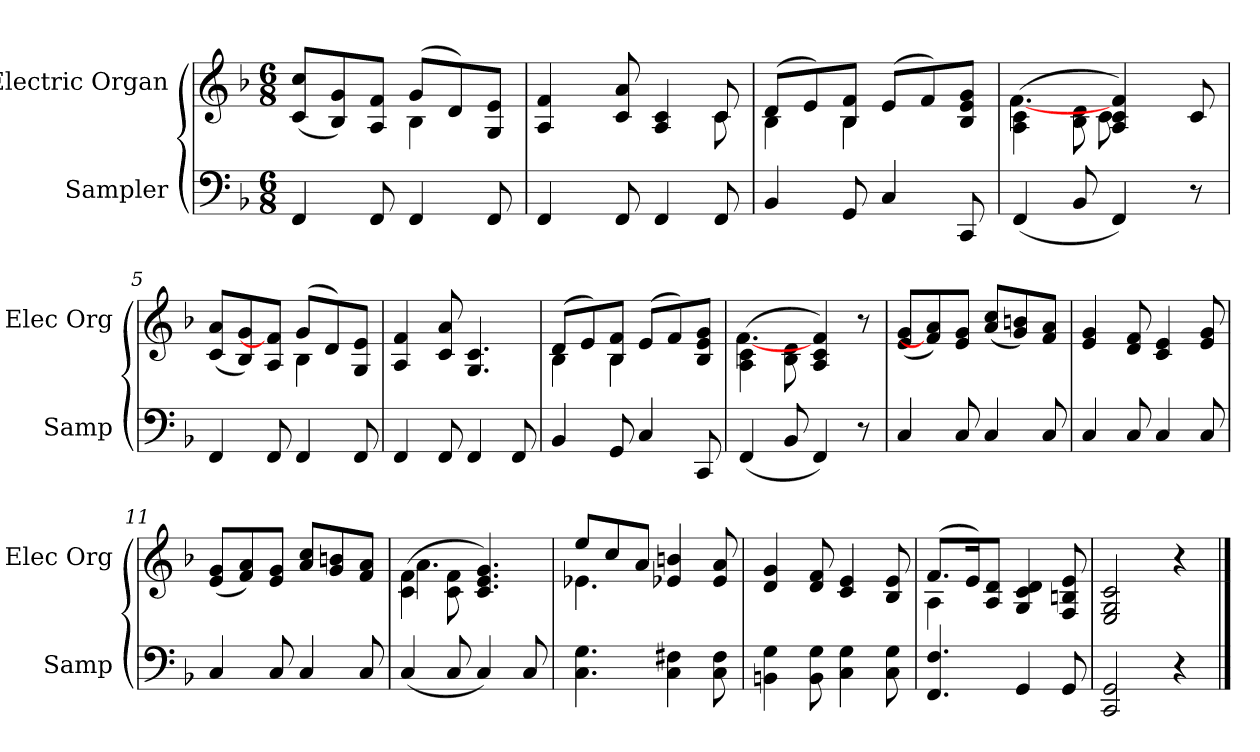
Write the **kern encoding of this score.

**kern	**kern
*part2	*part1
*staff2	*staff1
*I"Sampler	*I"Electric Organ
*I'Samp	*I'Elec Org
*clefF4	*clefG2
*k[b-]	*k[b-]
*F:	*F:
*M6/8	*M6/8
=1	=1
*	*^
4FF	(8c/ 8cc/L	4.ryy
.	8B-/ 8g/)	.
8FF	8A/ 8f/J	.
4FF	(8g/L	4B-
.	8d/)	.
8FF	8G/ 8e/J	8ryy
=2	=2	=2
4FF	4A 4f	8ryy
*	*v	*v
8FF	8c 8a
4FF	4A 4c
*	*^
8FF	8c/	8c
=3	=3	=3
4BB-	(8d/L	4B-
.	8e/)	.
8GG	8B-/ 8f/J	4B-
4C	(8e/L	.
.	8f/)	4ryy
8CC	8B-/ 8e/ 8g/J	.
=4	=4	=4
(4FF	(4A\ 4c\	[4.f
8BB-	8B-\ 8d\	.
4FF)	4A 4c 4f)	8c
.	.	4ryy
8r	8c/	.
=5	=5	=5
4FF	(8c/ 8a/L	4.ryy
.	8B-/ 8g/)	.
8FF	8A/ 8f]/J	.
4FF	(8g/L	4B-
.	8d/)	.
8FF	8G/ 8e/J	8ryy
*	*v	*v
=6	=6
4FF	4A 4f
8FF	8c 8a
4FF	4.G 4.c
8FF	.
=7	=7
*	*^
4BB-	(8d/L	4B-
.	8e/)	.
8GG	8B-/ 8f/J	4B-
4C	(8e/L	.
.	8f/)	4ryy
8CC	8B-/ 8e/ 8g/J	.
=8	=8	=8
(4FF	(4A\ 4c\	[4.f
8BB-	8B-\ 8d\	.
4FF)	4A 4c 4f)	4.ryy
8r	8r	.
*	*v	*v
=9	=9
4C	(8e/ 8g/L
.	8f]/ 8a/)
8C	8e/ 8g/J
4C	(8a/ 8cc/L
.	8g/ 8bn/)
8C	8f/ 8a/J
=10	=10
4C	4e 4g
8C	8d 8f
4C	4c 4e
8C	8e 8g
=11	=11
4C	(8e/ 8g/L
.	8f/ 8a/)
8C	8e/ 8g/J
4C	8a/ 8cc/L
.	8g/ 8bn/
8C	8f/ 8a/J
=12	=12
*	*^
(4C	(4c\ 4f\	4.a
8C	8c\ 8f\	.
4C)	4.c 4.e 4.g)	4.ryy
8C	.	.
=13	=13	=13
4.C 4.G	8ee/L	4.e-
.	8cc/	.
.	8a/J	.
4C 4F#X	4e-X 4bn	4.ryy
8C 8F#	8e- 8a	.
*	*v	*v
=14	=14
4BBn 4G	4d 4g
8BB 8G	8d 8f
4C 4G	4c 4e
8C 8G	8B- 8e
=15	=15
*	*^
4.FF 4.F	(8.f/L	4A
.	16e/K)	.
.	8A/ 8d/J	2ryy
4GG	4G 4c 4d	.
8GG	8F 8Bn 8e	.
*	*v	*v
=16	=16
2CC 2GG	2E 2G 2c
4r	4r
==	==
*-	*-
